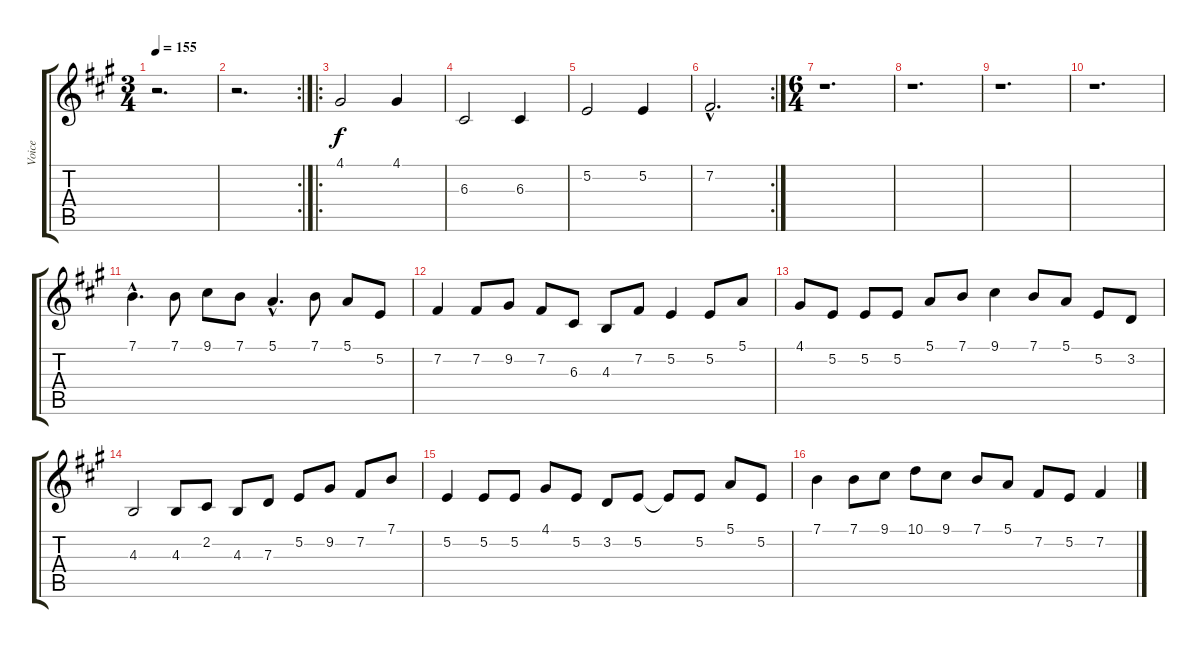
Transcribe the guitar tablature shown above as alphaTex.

\track ("Voice" "Voice") {instrument lead6voice}
\staff {score tabs}
\tuning (E4 B3 G3 D3 A2 E2) {hide}
\ts (3 4)
\tempo 155
\clef g2
\ks a
r.2{d dy f} |
\rc 2
r.2{d} |
\ro
4.1.2 4.1.4 |
6.3.2 6.3.4 |
5.2.2 5.2.4 |
\rc 2
7.2{hac}.2{d} |
\ts (6 4)
r.1{d} |
r.1{d} |
r.1{d} |
r.1{d} |
7.1{hac}.4{d} 7.1.8 9.1.8 7.1.8 5.1{hac}.4{d} 7.1.8 5.1.8 5.2.8 |
7.2.4 7.2.8 9.2.8 7.2.8 6.3.8 4.3.8 7.2.8 5.2.4 5.2.8 5.1.8 |
4.1.8 5.2.8 5.2.8 5.2.8 5.1.8 7.1.8 9.1.4 7.1.8 5.1.8 5.2.8 3.2.8 |
4.3.2 4.3.8 2.2.8 4.3.8 7.3.8 5.2.8 9.2.8 7.2.8 7.1.8 |
5.2.4 5.2.8 5.2.8 4.1.8 5.2.8 3.2.8 5.2.8 5.2{t}.8 5.2.8 5.1.8 5.2.8 |
7.1.4 7.1.8 9.1.8 10.1.8 9.1.8 7.1.8 5.1.8 7.2.8 5.2.8 7.2.4
